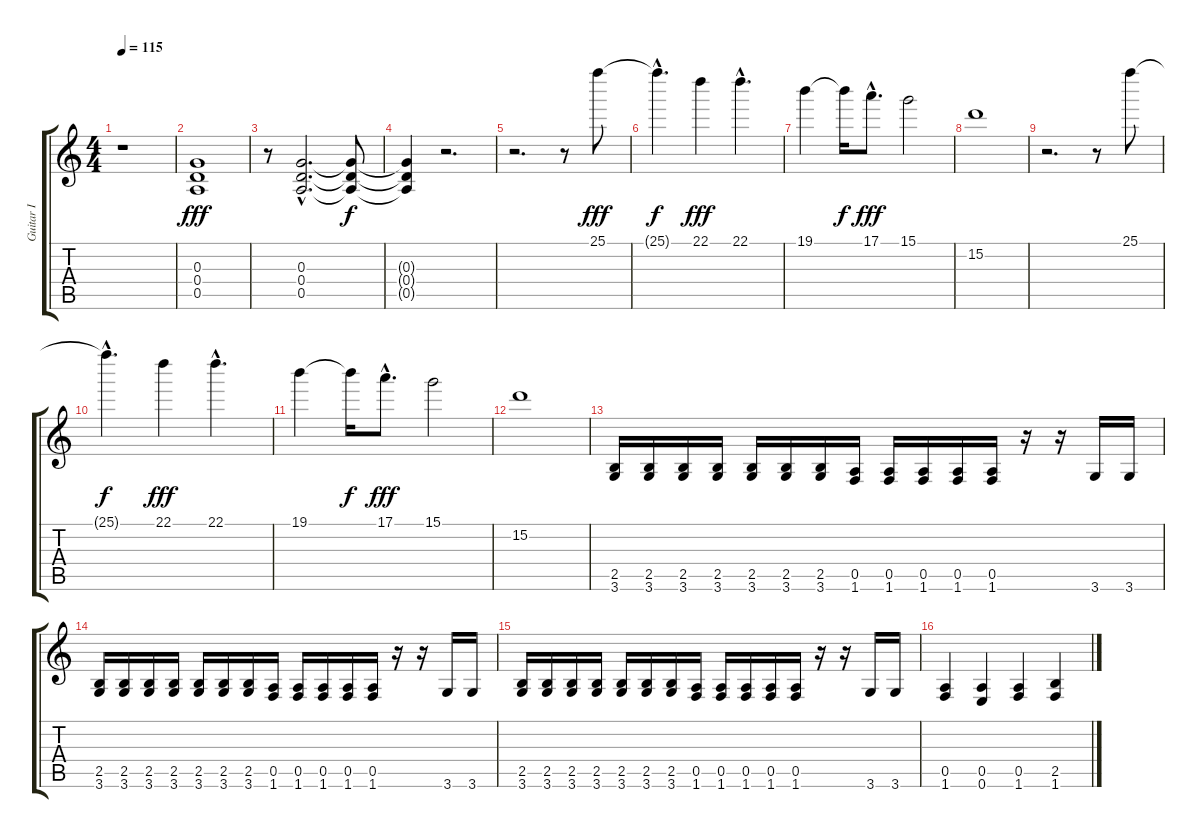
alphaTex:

\track ("Guitar I" "Guitar I") {instrument electricbassfinger}
\staff {score tabs}
\tuning (E4 B3 G3 D3 A2 E2) {hide}
\ts (4 4)
\tempo 115
\clef g2
\ks c
r.1{dy fff} |
(0.3 0.4 0.5).1 |
r.8 (0.3{hac} 0.4{hac} 0.5{hac}).2{d} (0.3{t} 0.4{t} 0.5{t}).8{dy f} |
(0.3{t} 0.4{t} 0.5{t}).4 r.2{d} |
r.2{d} r.8 25.1.8{dy fff} |
25.1{hac t}.4{d dy f} 22.1.4{dy fff} 22.1{hac}.4{d} |
19.1.4 19.1{t}.16{dy f} 17.1{hac}.8{d dy fff} 15.1.2 |
15.2.1 |
r.2{d} r.8 25.1.8 |
25.1{hac t}.4{d dy f} 22.1.4{dy fff} 22.1{hac}.4{d} |
19.1.4 19.1{t}.16{dy f} 17.1{hac}.8{d dy fff} 15.1.2 |
15.2.1 |
(2.5 3.6).16 (2.5 3.6).16 (2.5 3.6).16 (2.5 3.6).16 (2.5 3.6).16 (2.5 3.6).16 (2.5 3.6).16 (0.5 1.6).16 (0.5 1.6).16 (0.5 1.6).16 (0.5 1.6).16 (0.5 1.6).16 r.16 r.16 3.6.16 3.6.16 |
(2.5 3.6).16 (2.5 3.6).16 (2.5 3.6).16 (2.5 3.6).16 (2.5 3.6).16 (2.5 3.6).16 (2.5 3.6).16 (0.5 1.6).16 (0.5 1.6).16 (0.5 1.6).16 (0.5 1.6).16 (0.5 1.6).16 r.16 r.16 3.6.16 3.6.16 |
(2.5 3.6).16 (2.5 3.6).16 (2.5 3.6).16 (2.5 3.6).16 (2.5 3.6).16 (2.5 3.6).16 (2.5 3.6).16 (0.5 1.6).16 (0.5 1.6).16 (0.5 1.6).16 (0.5 1.6).16 (0.5 1.6).16 r.16 r.16 3.6.16 3.6.16 |
(0.5 1.6).4 (0.5 0.6).4 (0.5 1.6).4 (2.5 1.6).4
